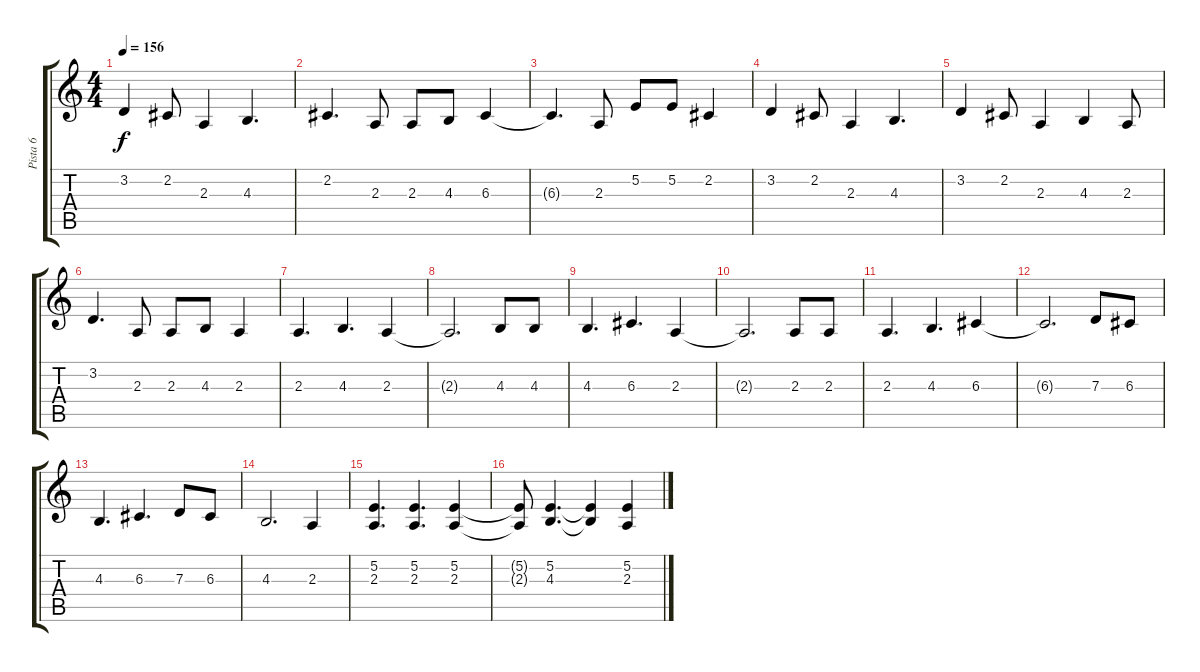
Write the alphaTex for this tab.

\track ("Pista 6" "Pista 6") {instrument electricgrandpiano}
\staff {score tabs}
\tuning (E4 B3 G3 D3 A2 E2) {hide}
\ts (4 4)
\tempo 156
\clef g2
\ks c
3.2.4{dy f} 2.2.8 2.3.4 4.3.4{d} |
2.2.4{d} 2.3.8 2.3.8 4.3.8 6.3.4 |
6.3{t}.4{d} 2.3.8 5.2.8 5.2.8 2.2.4 |
3.2.4 2.2.8 2.3.4 4.3.4{d} |
3.2.4 2.2.8 2.3.4 4.3.4 2.3.8 |
3.2.4{d} 2.3.8 2.3.8 4.3.8 2.3.4 |
2.3.4{d} 4.3.4{d} 2.3.4 |
2.3{t}.2{d} 4.3.8 4.3.8 |
4.3.4{d} 6.3.4{d} 2.3.4 |
2.3{t}.2{d} 2.3.8 2.3.8 |
2.3.4{d} 4.3.4{d} 6.3.4 |
6.3{t}.2{d} 7.3.8 6.3.8 |
4.3.4{d} 6.3.4{d} 7.3.8 6.3.8 |
4.3.2{d} 2.3.4 |
(5.2 2.3).4{d} (5.2 2.3).4{d} (5.2 2.3).4 |
(5.2{t} 2.3{t}).8 (5.2 4.3).4{d} (5.2{t} 4.3{t}).4 (5.2 2.3).4
